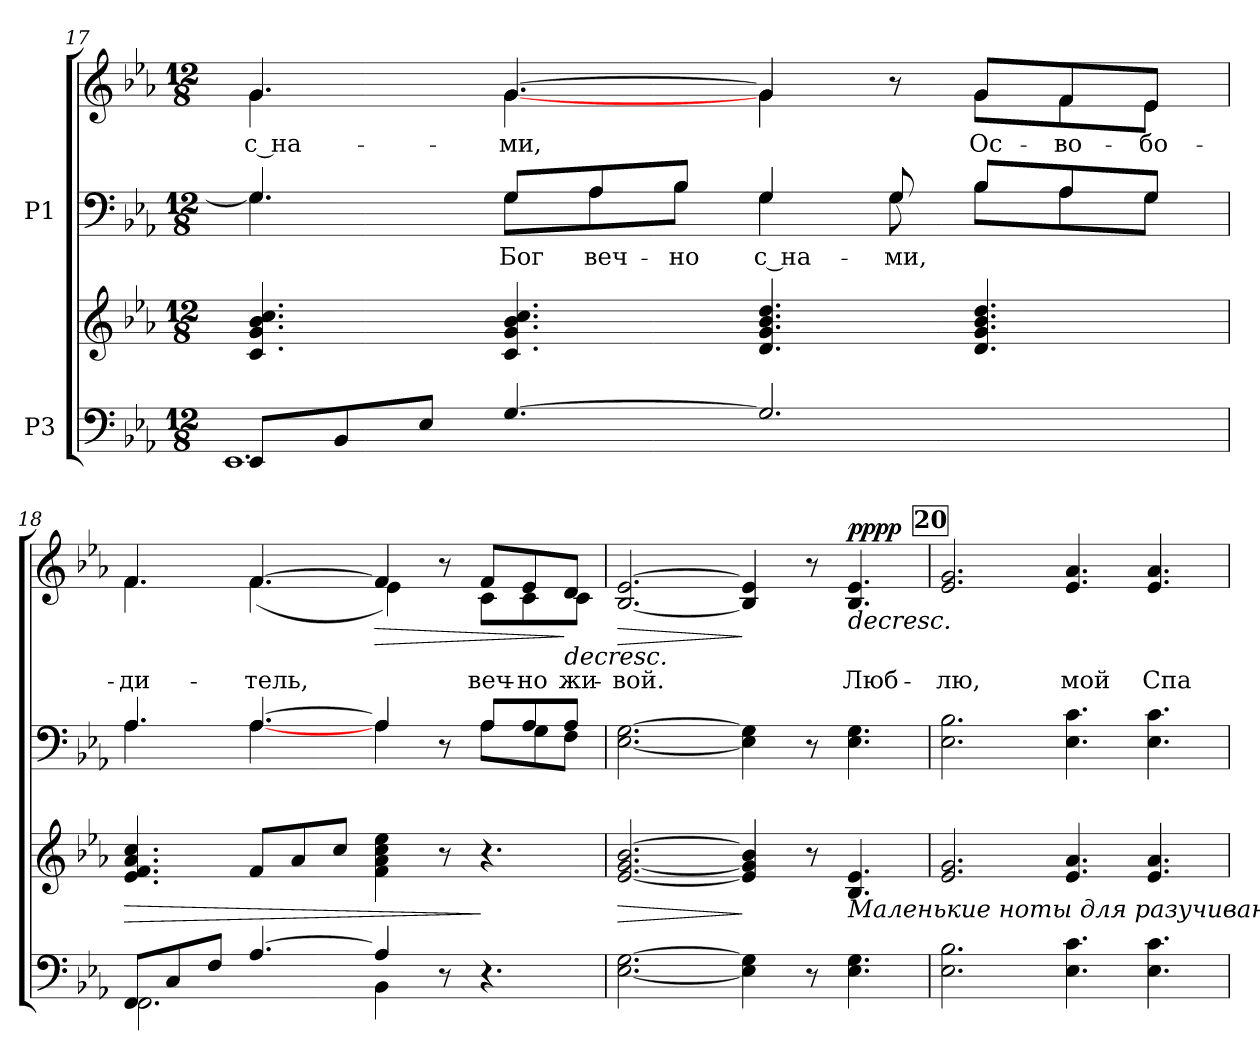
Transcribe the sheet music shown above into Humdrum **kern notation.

**kern	**kern	**dynam	**kern	**text	**kern	**text	**dynam
*part2	*part2	*part2	*part1	*part1	*part1	*part1	*part1
*staff4	*staff3	*staff3/4	*staff2	*staff2	*staff1	*staff1	*staff1/2
*I"P3	*	*	*I"P1	*	*	*	*
!!LO:LB:g=z
*clefF4	*clefG2	*	*clefF4	*	*clefG2	*	*
*k[b-e-a-]	*k[b-e-a-]	*	*k[b-e-a-]	*	*k[b-e-a-]	*	*
*E-:	*E-:	*	*E-:	*	*E-:	*	*
*M12/8	*M12/8	*	*M12/8	*	*M12/8	*	*
=17	=17	=17	=17	=17	=17	=17	=17
*^	*	*	*^	*	*	*	*
!	!	!	!	!	!	!	!	!LO:LY:b:color=#000000	!
*	*	*	*	*	*	*	*^	*	*
8EE-i/L	1.EE-i	4.ci/ 4.gi 4.b-i 4.cci	.	4.Gi/]	4.Gi\	.	4.gi/	4.gi\	с на-	.
8BB-i/	.	.	.	.	.	.	.	.	.	.
8E-i/J	.	.	.	.	.	.	.	.	.	.
!	!	!	!	!	!	!LO:LY:a:color=#000000	!	!	!	!
!	!	!	!	!	!	!	!	!	!LO:LY:b:color=#000000	!
[>4.Gi/	.	4.ci/ 4.gi 4.b-i 4.cci	.	8Gi/L	8Gi\L	-Бог	[>4.gi/	[<4.gi\	-ми,	.
!	!	!	!	!	!	!LO:LY:a:color=#000000	!	!	!	!
.	.	.	.	8A-i/	8A-i\	веч-	.	.	.	.
!	!	!	!	!	!	!LO:LY:a:color=#000000	!	!	!	!
.	.	.	.	8B-i/J	8B-i\J	-но	.	.	.	.
!	!	!	!	!	!	!LO:LY:a:color=#000000	!	!	!	!
2.Gi/]	.	4.di/ 4.gi 4.b-i 4.ddi	.	4Gi/	4Gi\	с на-	4gi/]	4gi\	.	.
!	!	!	!	!	!	!LO:LY:a:color=#000000	!	!	!	!
.	.	.	.	8Gi/	8Gi\	-ми,	8r	8ryy	.	.
!	!	!	!	!	!	!	!	!	!LO:LY:b:color=#000000	!
.	.	4.di/ 4.gi 4.b-i 4.ddi	.	8B-i/L	8B-i\L	.	8gi/L	8gi\L	Ос-	.
!	!	!	!	!	!	!	!	!	!LO:LY:b:color=#000000	!
.	.	.	.	8A-i/	8A-i\	.	8fi/	8fi\	-во-	.
!	!	!	!	!	!	!	!	!	!LO:LY:b:color=#000000	!
.	.	.	.	8Gi/J	8Gi\J	.	8e-i/J	8e-i\J	-бо-	.
=18	=18	=18	=18	=18	=18	=18	=18	=18	=18	=18
!	!	!	!LO:HP:b	!	!	!	!	!	!	!
!	!	!	!	!	!	!	!	!	!LO:LY:b:color=#000000	!
8FFi/L	2.FFi\	4.e-i/ 4.fi 4.a-i 4.cci	>	4.A-i/	4.A-i\	.	4.fi/	4.fi\	-ди-	.
8Ci/	.	.	.	.	.	.	.	.	.	.
8Fi/J	.	.	.	.	.	.	.	.	.	.
!	!	!	!	!	!	!	!	!	!LO:LY:b:color=#000000	!
[>4.A-i/	.	8fi/L	.	[>4.A-i/	[<4.A-i\	.	[>4.fi/	(4.fi\	-тель,	]
.	.	8a-i/	.	.	.	.	.	.	.	.
.	.	8cci/J	.	.	.	.	.	.	.	.
!	!	!	!	!	!	!	!	!	!	!LO:HP:b
4A-i/]	4BB-i\	4fi\ 4a-i 4cci 4ee-i	.	4A-i/]	4A-i\	.	4fi/]	4e-i\)	.	>
8r	2ryy	8r	.	8r	8ryy	.	8r	8ryy	.	.
!	!	!	!	!	!	!	!	!	!LO:LY:b:color=#000000	!
4.r	.	4.r	]	8A-i/L	8A-i\L	.	8fi/L	8ci\L	веч-	.
!	!	!	!	!	!	!	!	!	!LO:LY:b:color=#000000	!
.	.	.	.	8A-i/	8Gi\	.	8e-i/	8ci\	-но	.
!	!	!	!	!	!	!	!	!	!LO:LY:b:color=#000000	!LO:HP:n=1:b
.	.	.	.	8A-i/J	8Fi\J	.	8di/J	8ci\J	жи-	] >
*v	*v	*	*	*	*	*	*	*	*	*
!!LO:PB:g=z
=19	=19	=19	=19	=19	=19	=19	=19	=19	=19
!	!	!LO:HP:b	!	!	!	!	!	!	!
*	*	*	*v	*v	*	*	*	*	*
*	*	*	*	*	*v	*v	*	*
*	*	*	*^	*	*^	*	*
!	!	!	!	!	!	!	!	!LO:LY:b:color=#000000	!LO:HP:b
*	*	*	*v	*v	*	*	*	*	*
*	*	*	*	*	*v	*v	*	*
[<2.E-i\ [>2.Gi	[<2.e-i/ [<2.gi [>2.b-i	>	[<2.E-i\ [>2.Gi	.	[<2.B-i/ [>2.e-i	-вой.	>
4E-i\] 4Gi]	4e-i/] 4gi] 4b-i]	]	4E-i\] 4Gi]	.	4B-i/] 4e-i]	.	] ]
8r	8r	.	8r	.	8r	.	.
!	!LO:TX:b:i:t=Маленькие ноты для разучивания	!	!	!	!	!	!
!	!	!	!	!	!	!LO:LY:b:color=#000000	!LO:HP:b
4.E-i\ 4.Gi	4.B-i/ 4.e-i	.	4.E-i\ 4.Gi	.	4.B-i/ 4.e-i	Люб-	> pp pp
!!LO:REH:place=s1:color=#000000:enc=box:fs=13.0217:t=20
=20	=20	=20	=20	=20	=20	=20	=20
!	!	!	!	!	!	!LO:LY:b:color=#000000	!
2.E-i\ 2.B-i	2.e-i/ 2.gi	.	2.E-i\ 2.B-i	.	2.e-i/ 2.gi	-лю,	.
!	!	!	!	!	!	!LO:LY:b:color=#000000	!
4.E-i\ 4.ci	4.e-i/ 4.a-i	.	4.E-i\ 4.ci	.	4.e-i/ 4.a-i	мой	.
!	!	!	!	!	!	!LO:LY:b:color=#000000	!
4.E-i\ 4.ci	4.e-i/ 4.a-i	.	4.E-i\ 4.ci	.	4.e-i/ 4.a-i	Спа-	.
=	=	=	=	=	=	=	=
*-	*-	*-	*-	*-	*-	*-	*-
